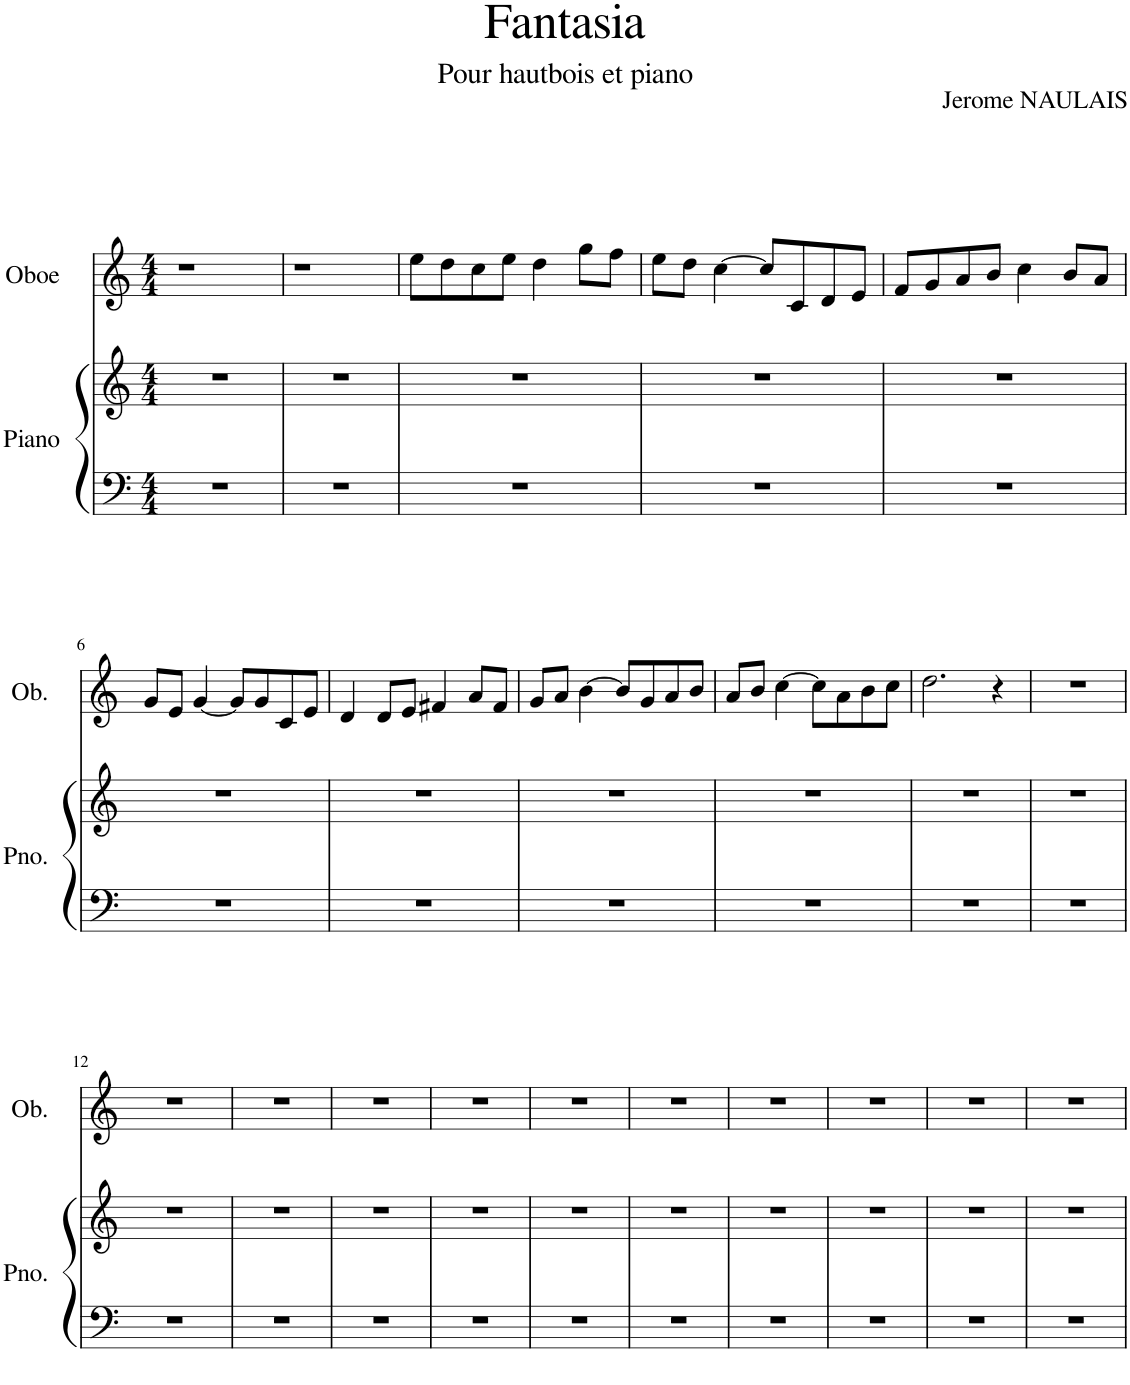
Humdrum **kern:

**kern	**kern	**kern
*part2	*part2	*part1
*staff3	*staff2	*staff1
*I"Piano	*	*I"Oboe
*I'Pno.	*	*I'Ob.
*clefF4	*clefG2	*clefG2
*k[]	*k[]	*k[]
*M4/4	*M4/4	*M4/4
=1	=1	=1
1r	1r	1r
=2	=2	=2
1r	1r	1r
=3	=3	=3
1r	1r	8ee\L
.	.	8dd\
.	.	8cc\
.	.	8ee\J
.	.	4dd\
.	.	8gg\L
.	.	8ff\J
=4	=4	=4
1r	1r	8ee\L
.	.	8dd\J
.	.	[4cc\
.	.	8cc/L]
.	.	8c/
.	.	8d/
.	.	8e/J
=5	=5	=5
1r	1r	8f/L
.	.	8g/
.	.	8a/
.	.	8b/J
.	.	4cc\
.	.	8b/L
.	.	8a/J
!!LO:LB:g=z
=6	=6	=6
1r	1r	8g/L
.	.	8e/J
.	.	[4g/
.	.	8g/L]
.	.	8g/
.	.	8c/
.	.	8e/J
=7	=7	=7
1r	1r	4d/
.	.	8d/L
.	.	8e/J
.	.	4f#X/
.	.	8a/L
.	.	8f#/J
=8	=8	=8
1r	1r	8g/L
.	.	8a/J
.	.	[4b\
.	.	8b/L]
.	.	8g/
.	.	8a/
.	.	8b/J
=9	=9	=9
1r	1r	8a/L
.	.	8b/J
.	.	[4cc\
.	.	8cc\L]
.	.	8a\
.	.	8b\
.	.	8cc\J
=10	=10	=10
1r	1r	2.dd\
.	.	4r
=11	=11	=11
1r	1r	1r
!!LO:LB:g=z
=12	=12	=12
1r	1r	1r
=13	=13	=13
1r	1r	1r
=14	=14	=14
1r	1r	1r
=15	=15	=15
1r	1r	1r
=16	=16	=16
1r	1r	1r
=17	=17	=17
1r	1r	1r
=18	=18	=18
1r	1r	1r
=19	=19	=19
1r	1r	1r
=20	=20	=20
1r	1r	1r
=21	=21	=21
1r	1r	1r
=	=	=
*-	*-	*-
